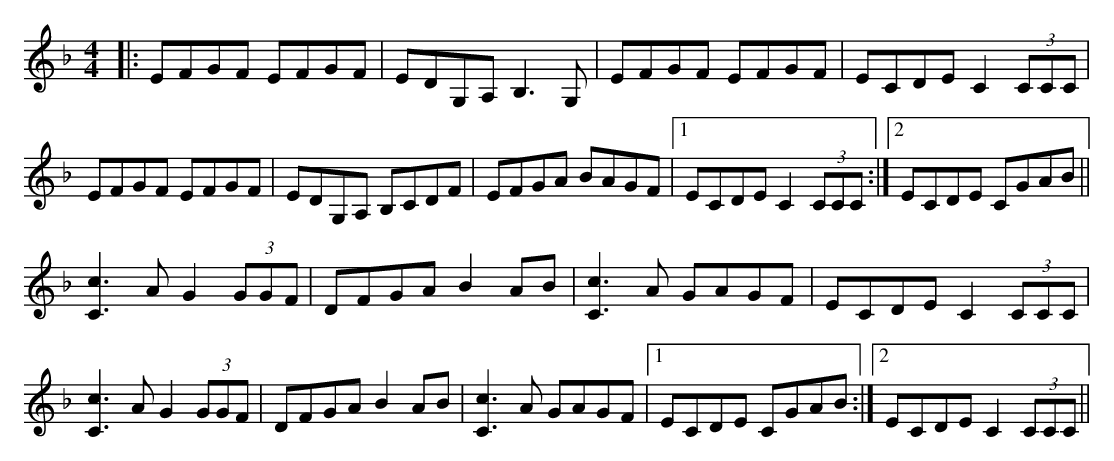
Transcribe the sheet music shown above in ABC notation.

X:1
M:4/4
K:F
|:EFGF EFGF|EDG,A, B,3G,|EFGF EFGF|ECDE C2 (3CCC|
EFGF EFGF|EDG,A, B,CDF|EFGA BAGF|1 ECDE C2 (3CCC:|2 ECDE CGAB||
[Cc]3 A G2 (3GGF|DFGA B2AB|[Cc]3 A GAGF|ECDE C2 (3CCC|
[Cc]3 A G2 (3GGF|DFGA B2AB|[Cc]3 A GAGF|1 ECDE CGAB:|2 ECDE C2 (3CCC||
